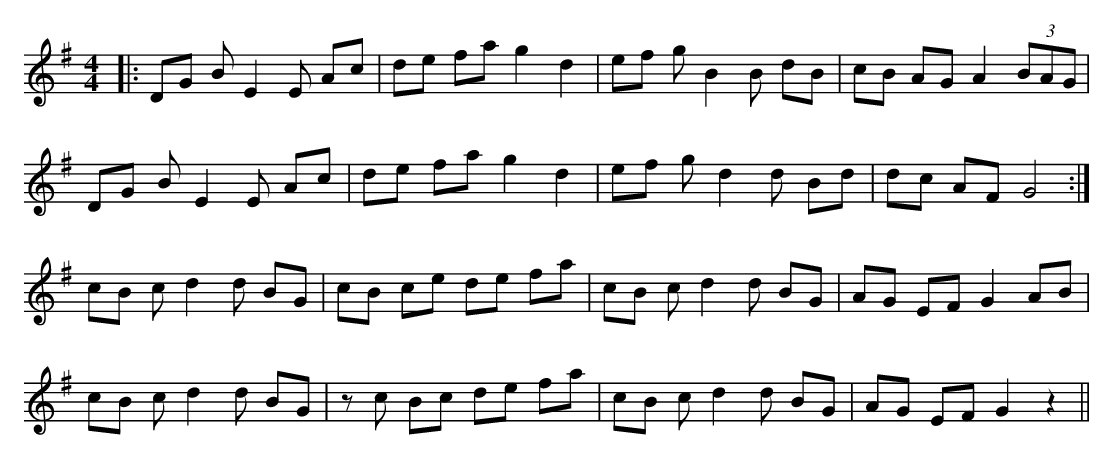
X:1
M:4/4
K:G
|:DG B E2E Ac|de fa g2d2|ef g B2B dB|cB AG A2 (3BAG|
DG B E2E Ac|de fa g2d2|ef g d2d Bd|dc AF G4:|
cB c d2d BG|cB ce de fa|cB c d2d BG|AG EF G2AB|
cB c d2d BG|zc Bc de fa|cB c d2d BG|AG EF G2z2||
